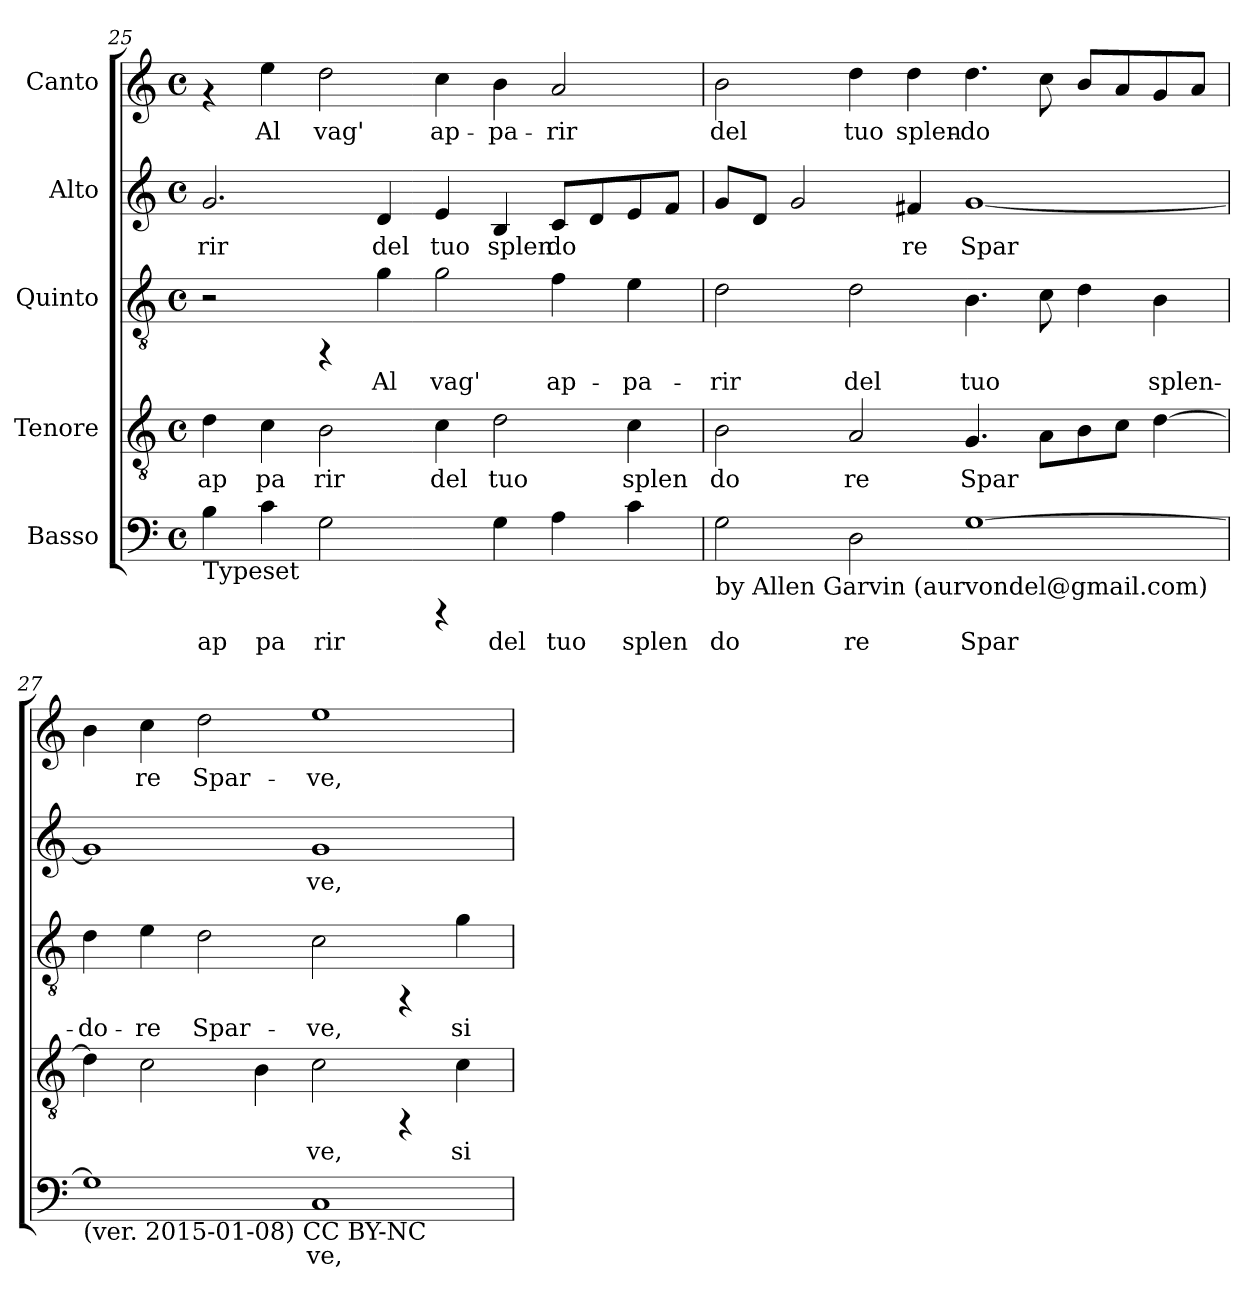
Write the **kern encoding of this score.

**kern	**text	**kern	**text	**kern	**text	**kern	**text	**kern	**text
*part5	*part5	*part4	*part4	*part3	*part3	*part2	*part2	*part1	*part1
*staff5	*staff5	*staff4	*staff4	*staff3	*staff3	*staff2	*staff2	*staff1	*staff1
*I"Basso	*	*I"Tenore	*	*I"Quinto	*	*I"Alto	*	*I"Canto	*
*clefF4	*	*clefGv2	*	*clefGv2	*	*clefG2	*	*clefG2	*
*k[]	*	*k[]	*	*k[]	*	*k[]	*	*k[]	*
*C:	*	*C:	*	*C:	*	*C:	*	*C:	*
*M4/4	*	*M4/4	*	*M4/4	*	*M4/4	*	*M4/4	*
*met(c)	*	*met(c)	*	*met(c)	*	*met(c)	*	*met(c)	*
=25	=25	=25	=25	=25	=25	=25	=25	=25	=25
!LO:TX:b:t=Typeset	!	!	!	!	!	!	!	!	!
!	!LO:LY:b:cj	!	!LO:LY:b:cj	!	!	!	!LO:LY:b:cj	!	!
4B\	ap	4d\	ap	2r	.	2.g/	rir	4rf	.
!	!LO:LY:b:cj	!	!LO:LY:b:cj	!	!	!	!	!	!LO:LY:b:cj
4c\	pa	4c\	pa	.	.	.	.	4ee\	Al
!	!LO:LY:b:cj	!	!LO:LY:b:cj	!	!	!	!	!	!LO:LY:b:cj
2G\	rir	2B\	rir	4rFF	.	.	.	2dd\	vag'
!	!	!	!	!	!LO:LY:b:cj	!	!LO:LY:b:cj	!	!
.	.	.	.	4g\	Al	4d/	del	.	.
!	!	!	!LO:LY:b:cj	!	!LO:LY:b:cj	!	!LO:LY:b:cj	!	!LO:LY:b:cj
4rCCC	.	4c\	del	2g\	vag'	4e/	tuo	4cc\	ap-
!	!LO:LY:b:cj	!	!LO:LY:b:cj	!	!	!	!LO:LY:b:cj	!	!LO:LY:b:cj
4G\	del	2d\	tuo	.	.	4B/	splen	4b\	-pa-
!	!LO:LY:b:cj	!	!	!	!LO:LY:b:cj	!	!LO:LY:b:cj	!	!LO:LY:b:cj
4A\	tuo	.	.	4f\	ap-	8c/L	do	2a/	-rir
!	!	!	!	!	!	!	!LO:LY:b:cj	!	!
.	.	.	.	.	.	8d/	.	.	.
!	!LO:LY:b:cj	!	!LO:LY:b:cj	!	!LO:LY:b:cj	!	!LO:LY:b:cj	!	!
4c\	splen	4c\	splen	4e\	-pa-	8e/	.	.	.
!	!	!	!	!	!	!	!LO:LY:b:cj	!	!
.	.	.	.	.	.	8f/J	.	.	.
=26	=26	=26	=26	=26	=26	=26	=26	=26	=26
!LO:TX:b:t=by Allen Garvin (aurvondel@gmail.com)	!	!	!	!	!	!	!	!	!
!	!LO:LY:b:cj	!	!LO:LY:b:cj	!	!LO:LY:b:cj	!	!LO:LY:b:cj	!	!LO:LY:b:cj
2G\	do	2B\	do	2d\	-rir	8g/L	.	2b\	del
!	!	!	!	!	!	!	!LO:LY:b:cj	!	!
.	.	.	.	.	.	8d/J	.	.	.
!	!	!	!	!	!	!	!LO:LY:b:cj	!	!
.	.	.	.	.	.	2g/	.	.	.
!	!LO:LY:b:cj	!	!LO:LY:b:cj	!	!LO:LY:b:cj	!	!	!	!LO:LY:b:cj
2D\	re	2A/	re	2d\	del	.	.	4dd\	tuo
!	!	!	!	!	!	!	!LO:LY:b:cj	!	!LO:LY:b:cj
.	.	.	.	.	.	4f#X/	re	4dd\	splen-
!	!LO:LY:b:cj	!	!LO:LY:b:cj	!	!LO:LY:b:cj	!	!LO:LY:b:cj	!	!LO:LY:b:cj
[>1G	Spar	4.G/	Spar	4.B\	tuo	[<1g	Spar	4.dd\	-do-
!	!	!	!LO:LY:b:cj	!	!LO:LY:b:cj	!	!	!	!LO:LY:b:cj
.	.	8A\L	.	8c\	.	.	.	8cc\	--
!	!	!	!LO:LY:b:cj	!	!LO:LY:b:cj	!	!	!	!LO:LY:b:cj
.	.	8B\	.	4d\	.	.	.	8b/L	--
!	!	!	!LO:LY:b:cj	!	!	!	!	!	!LO:LY:b:cj
.	.	8c\J	.	.	.	.	.	8a/	--
!	!	!	!LO:LY:b:cj	!	!LO:LY:b:cj	!	!	!	!LO:LY:b:cj
.	.	[>4d\	.	4B\	splen-	.	.	8g/	--
!	!	!	!	!	!	!	!	!	!LO:LY:b:cj
.	.	.	.	.	.	.	.	8a/J	--
=27	=27	=27	=27	=27	=27	=27	=27	=27	=27
!LO:TX:b:t=(ver. 2015-01-08) CC BY-NC	!	!	!	!	!	!	!	!	!
!	!LO:LY:b:cj	!	!LO:LY:b:cj	!	!LO:LY:b:cj	!	!LO:LY:b:cj	!	!LO:LY:b:cj
1G]	.	4d\]	.	4d\	-do-	1g]	.	4b\	--
!	!	!	!LO:LY:b:cj	!	!LO:LY:b:cj	!	!	!	!LO:LY:b:cj
.	.	2c\	.	4e\	-re	.	.	4cc\	-re
!	!	!	!	!	!LO:LY:b:cj	!	!	!	!LO:LY:b:cj
.	.	.	.	2d\	Spar-	.	.	2dd\	Spar-
!	!	!	!LO:LY:b:cj	!	!	!	!	!	!
.	.	4B\	.	.	.	.	.	.	.
!	!LO:LY:b:cj	!	!LO:LY:b:cj	!	!LO:LY:b:cj	!	!LO:LY:b:cj	!	!LO:LY:b:cj
1C	ve,	2c\	ve,	2c\	-ve,	1g	ve,	1ee	-ve,
.	.	4rFF	.	4rFF	.	.	.	.	.
!	!	!	!LO:LY:b:cj	!	!LO:LY:b:cj	!	!	!	!
.	.	4c\	si	4g\	si	.	.	.	.
=	=	=	=	=	=	=	=	=	=
*-	*-	*-	*-	*-	*-	*-	*-	*-	*-
